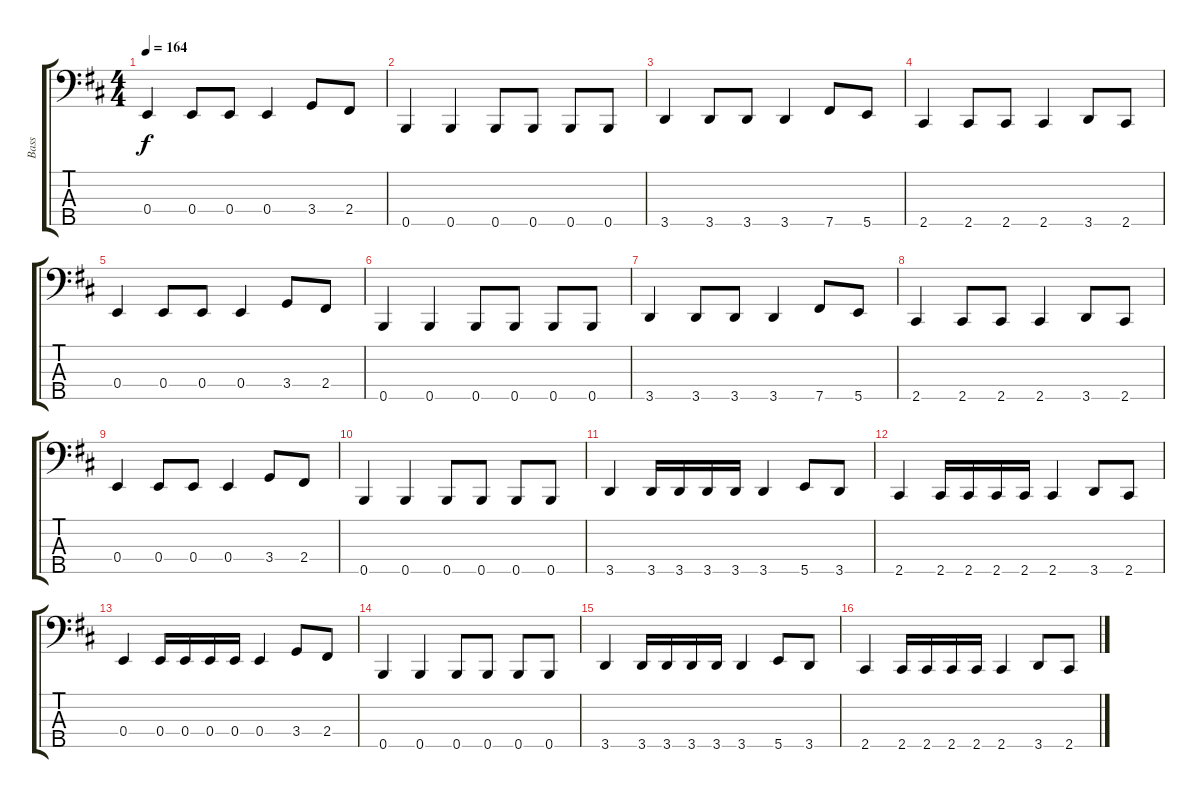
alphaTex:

\track ("Bass" "Bass") {instrument electricbasspick}
\staff {score tabs}
\tuning (Gb2 D2 A1 E1 B0) {hide}
\ts (4 4)
\tempo 164
\clef f4
\ks bminor
0.4.4{dy f} 0.4.8 0.4.8 0.4.4 3.4.8 2.4.8 |
0.5.4 0.5.4 0.5.8 0.5.8 0.5.8 0.5.8 |
3.5.4 3.5.8 3.5.8 3.5.4 7.5.8 5.5.8 |
2.5.4 2.5.8 2.5.8 2.5.4 3.5.8 2.5.8 |
0.4.4 0.4.8 0.4.8 0.4.4 3.4.8 2.4.8 |
0.5.4 0.5.4 0.5.8 0.5.8 0.5.8 0.5.8 |
3.5.4 3.5.8 3.5.8 3.5.4 7.5.8 5.5.8 |
2.5.4 2.5.8 2.5.8 2.5.4 3.5.8 2.5.8 |
0.4.4 0.4.8 0.4.8 0.4.4 3.4.8 2.4.8 |
0.5.4 0.5.4 0.5.8 0.5.8 0.5.8 0.5.8 |
3.5.4 3.5.16 3.5.16 3.5.16 3.5.16 3.5.4 5.5.8 3.5.8 |
2.5.4 2.5.16 2.5.16 2.5.16 2.5.16 2.5.4 3.5.8 2.5.8 |
0.4.4 0.4.16 0.4.16 0.4.16 0.4.16 0.4.4 3.4.8 2.4.8 |
0.5.4 0.5.4 0.5.8 0.5.8 0.5.8 0.5.8 |
3.5.4 3.5.16 3.5.16 3.5.16 3.5.16 3.5.4 5.5.8 3.5.8 |
2.5.4 2.5.16 2.5.16 2.5.16 2.5.16 2.5.4 3.5.8 2.5.8
